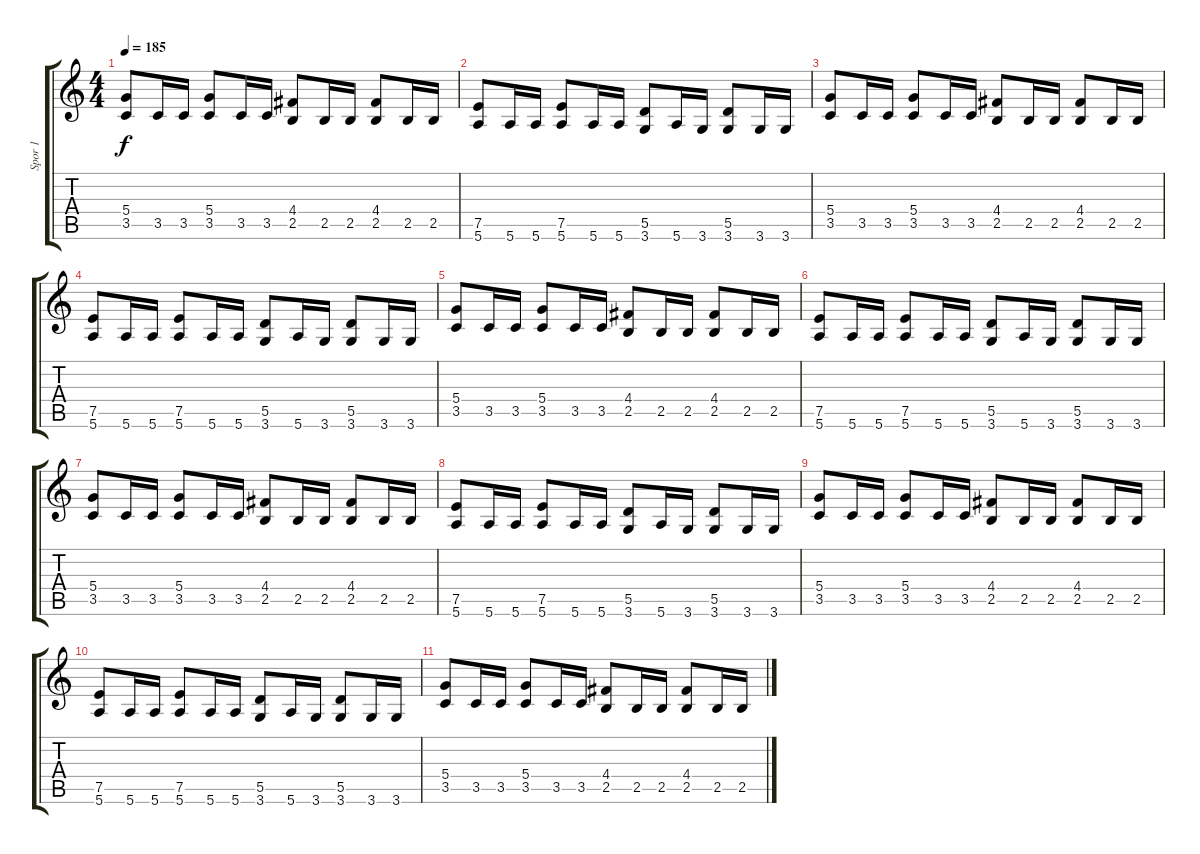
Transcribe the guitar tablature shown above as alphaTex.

\track ("Spor 1" "Spor 1") {instrument distortionguitar}
\staff {score tabs}
\tuning (E4 B3 G3 D3 A2 E2) {hide}
\ts (4 4)
\tempo 185
\clef g2
\ks c
(5.4 3.5).8{dy f} 3.5.16 3.5.16 (5.4 3.5).8 3.5.16 3.5.16 (4.4 2.5).8 2.5.16 2.5.16 (4.4 2.5).8 2.5.16 2.5.16 |
(7.5 5.6).8 5.6.16 5.6.16 (7.5 5.6).8 5.6.16 5.6.16 (5.5 3.6).8 5.6.16 3.6.16 (5.5 3.6).8 3.6.16 3.6.16 |
(5.4 3.5).8 3.5.16 3.5.16 (5.4 3.5).8 3.5.16 3.5.16 (4.4 2.5).8 2.5.16 2.5.16 (4.4 2.5).8 2.5.16 2.5.16 |
(7.5 5.6).8 5.6.16 5.6.16 (7.5 5.6).8 5.6.16 5.6.16 (5.5 3.6).8 5.6.16 3.6.16 (5.5 3.6).8 3.6.16 3.6.16 |
(5.4 3.5).8 3.5.16 3.5.16 (5.4 3.5).8 3.5.16 3.5.16 (4.4 2.5).8 2.5.16 2.5.16 (4.4 2.5).8 2.5.16 2.5.16 |
(7.5 5.6).8 5.6.16 5.6.16 (7.5 5.6).8 5.6.16 5.6.16 (5.5 3.6).8 5.6.16 3.6.16 (5.5 3.6).8 3.6.16 3.6.16 |
(5.4 3.5).8 3.5.16 3.5.16 (5.4 3.5).8 3.5.16 3.5.16 (4.4 2.5).8 2.5.16 2.5.16 (4.4 2.5).8 2.5.16 2.5.16 |
(7.5 5.6).8 5.6.16 5.6.16 (7.5 5.6).8 5.6.16 5.6.16 (5.5 3.6).8 5.6.16 3.6.16 (5.5 3.6).8 3.6.16 3.6.16 |
(5.4 3.5).8 3.5.16 3.5.16 (5.4 3.5).8 3.5.16 3.5.16 (4.4 2.5).8 2.5.16 2.5.16 (4.4 2.5).8 2.5.16 2.5.16 |
(7.5 5.6).8 5.6.16 5.6.16 (7.5 5.6).8 5.6.16 5.6.16 (5.5 3.6).8 5.6.16 3.6.16 (5.5 3.6).8 3.6.16 3.6.16 |
(5.4 3.5).8 3.5.16 3.5.16 (5.4 3.5).8 3.5.16 3.5.16 (4.4 2.5).8 2.5.16 2.5.16 (4.4 2.5).8 2.5.16 2.5.16
